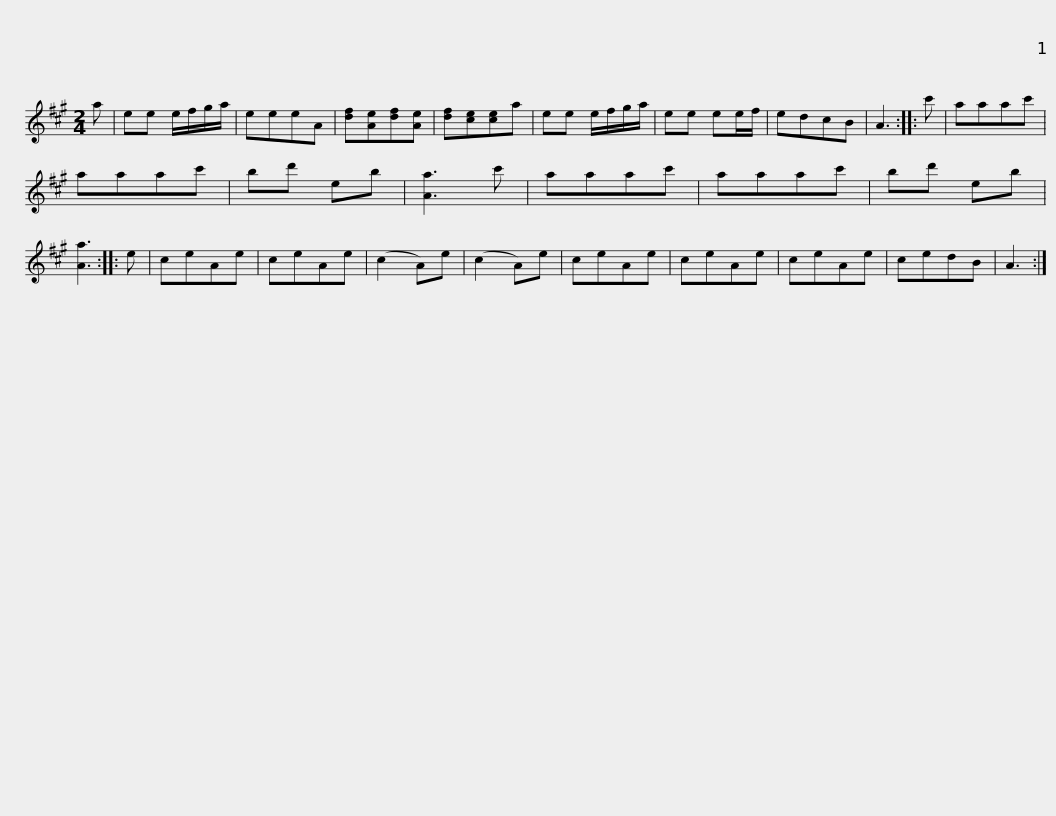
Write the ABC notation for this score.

X:1
L:1/8
M:2/4
I:linebreak $
K:A
V:1 treble
V:1
 a | ee e/f/g/a/ | eeeA | [df][Ae][df][Ae] | [df][ce][ce]a | %5
 ee e/f/g/a/ | ee ee/f/ | edcB | A3 :: c' |$ %10
 aaac' | aaac' | bd' eb | [Aa]3 c' | aaac' | %15
 aaac' | bd' eb | [Aa]3 :: e | ceAe |$ %20
 ceAe | (c2 A)e | (c2 A)e | ceAe | ceAe | %25
 ceAe | cedB | A3 :| %28
